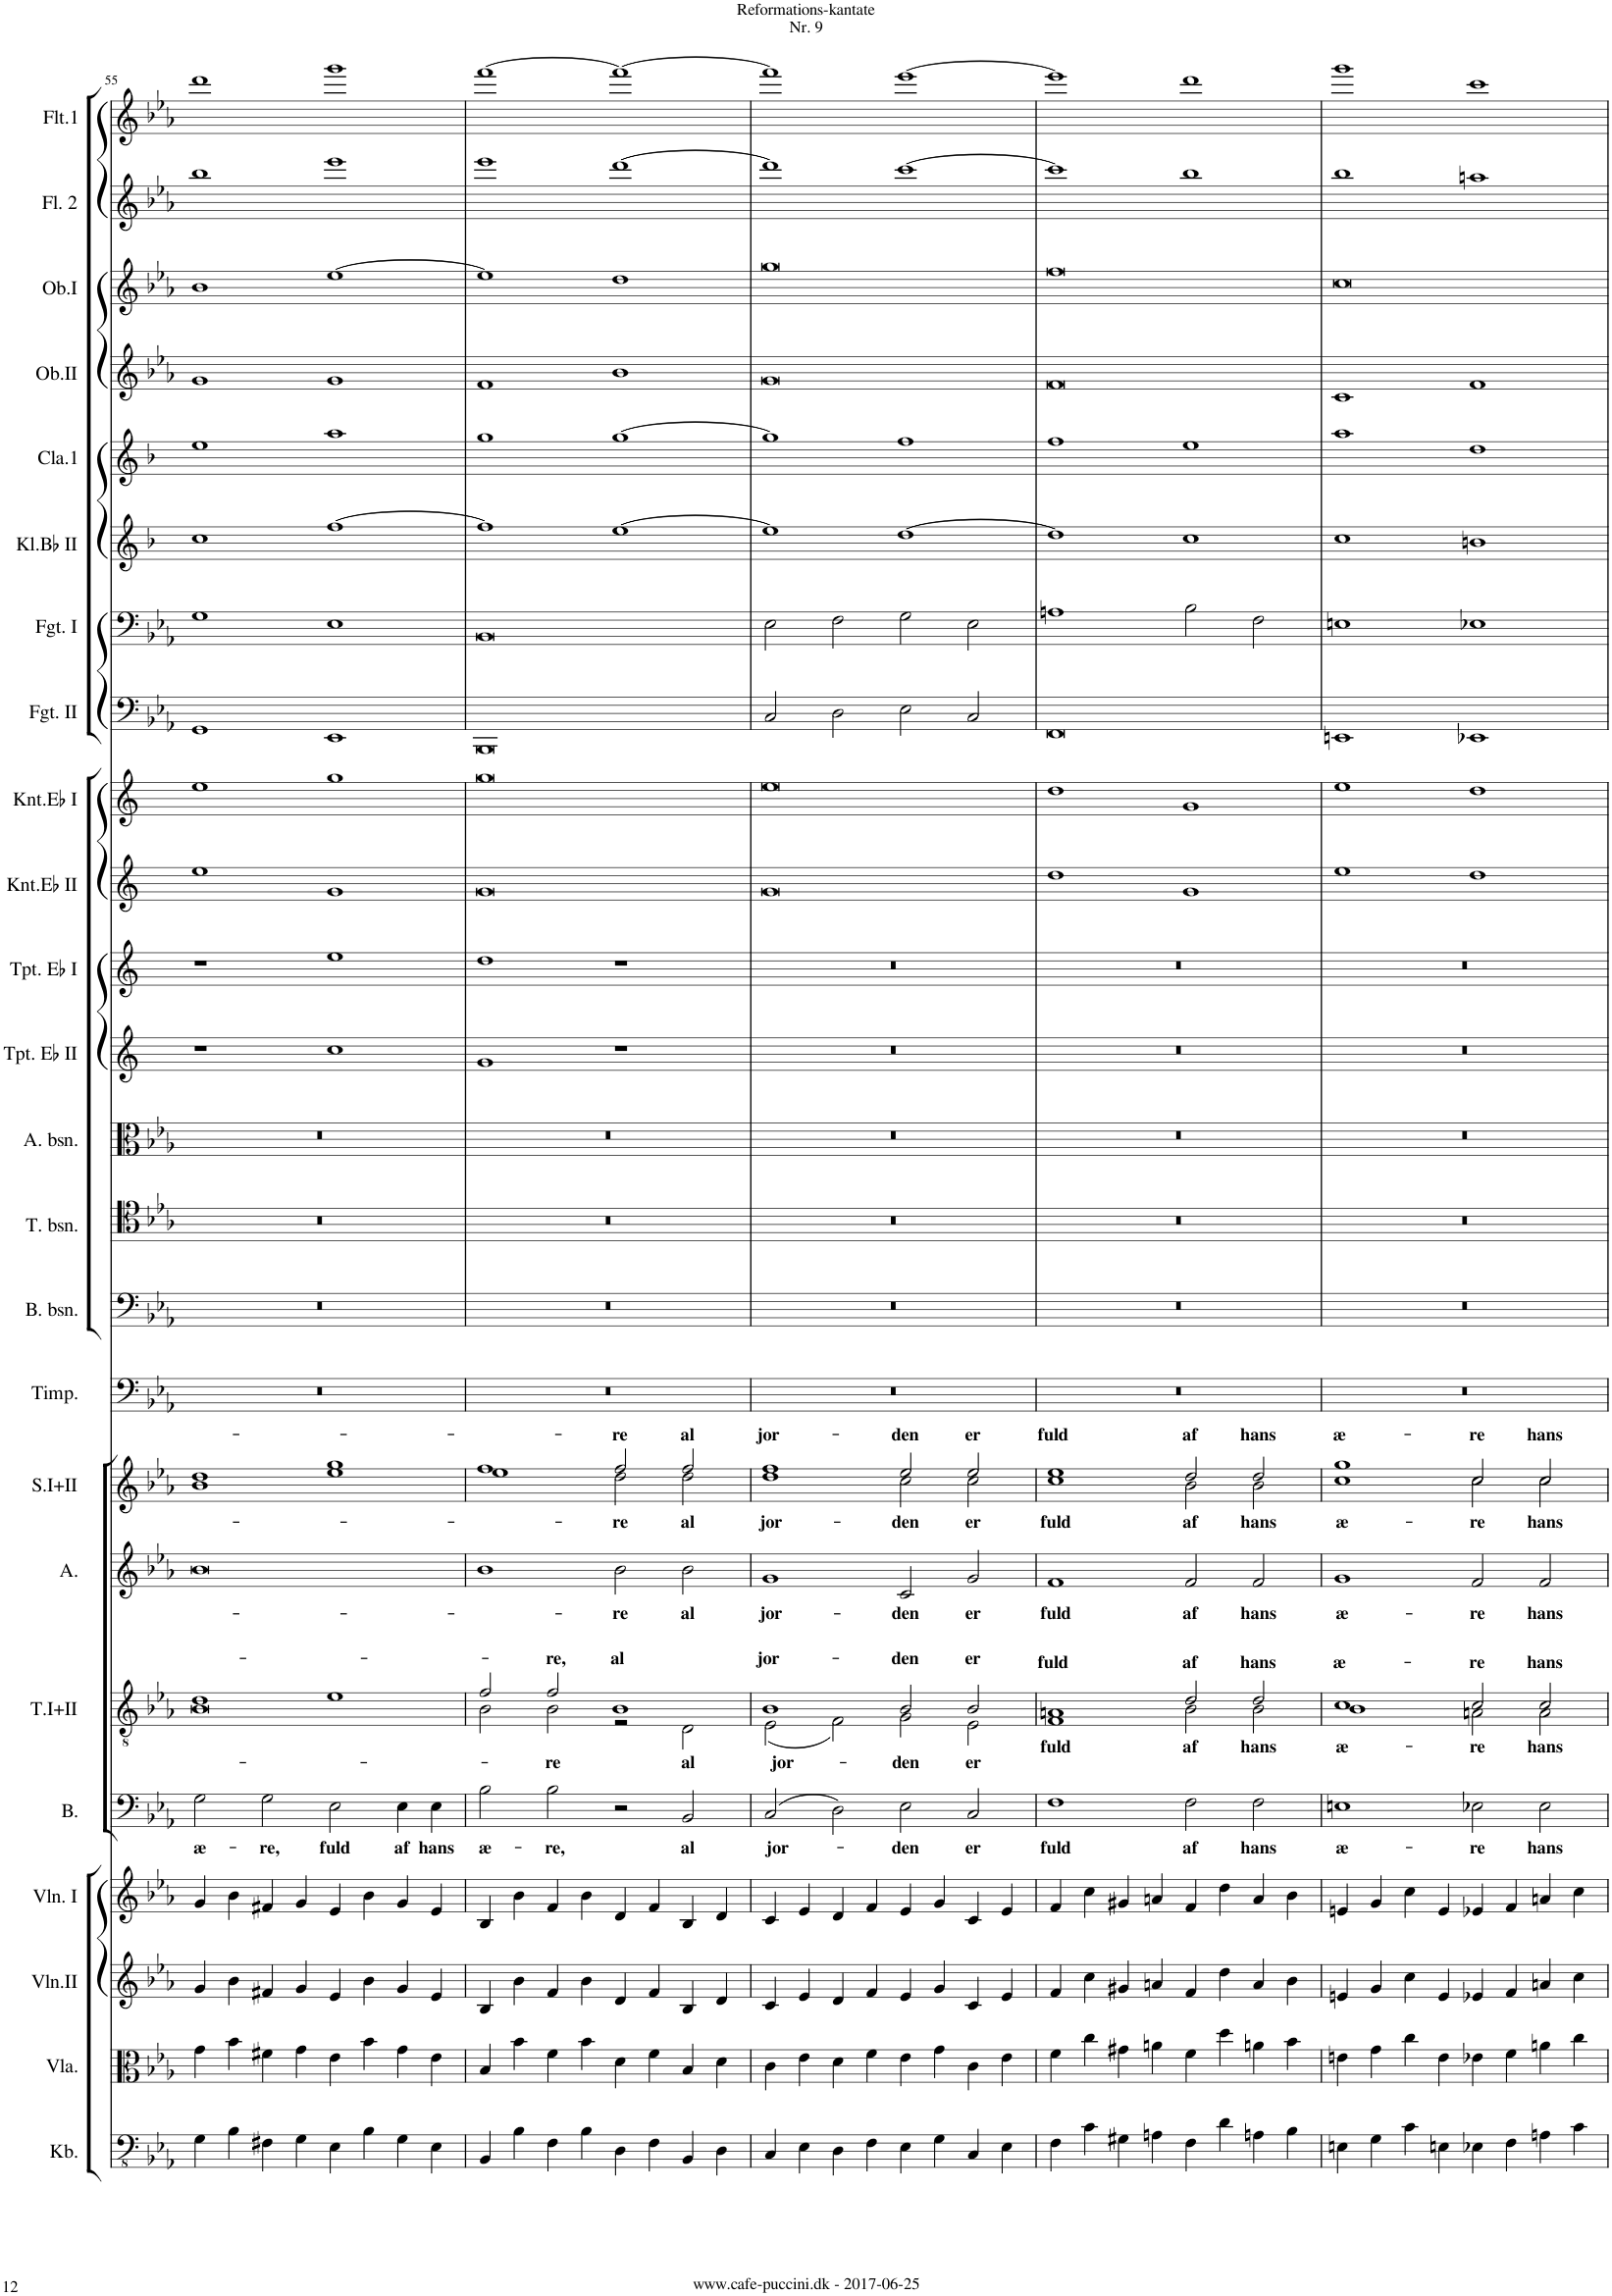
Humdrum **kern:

**kern	**kern	**kern	**kern	**kern	**text	**kern	**text	**kern	**text	**kern	**text	**kern	**kern	**kern	**kern	**kern	**kern	**kern	**kern	**kern	**kern	**kern	**kern	**kern	**kern	**kern	**kern
*part24	*part23	*part22	*part21	*part20	*part20	*part19	*part19	*part18	*part18	*part17	*part17	*part16	*part15	*part14	*part13	*part12	*part11	*part10	*part9	*part8	*part7	*part6	*part5	*part4	*part3	*part2	*part1
*staff24	*staff23	*staff22	*staff21	*staff20	*staff20	*staff19	*staff19	*staff18	*staff18	*staff17	*staff17	*staff16	*staff15	*staff14	*staff13	*staff12	*staff11	*staff10	*staff9	*staff8	*staff7	*staff6	*staff5	*staff4	*staff3	*staff2	*staff1
*I"Kontrabas	*I"Viola	*I"Violin II	*I"Violin I	*I"Bas	*	*I"Tenor I+II	*	*I"Alt	*	*I"Sopran I+II	*	*I"Timpani	*I"Basbasun	*I"Tenorbasun	*I"Altbasun	*I"Trompet i Eb II	*I"Trompet i Eb I	*I"Kornet i Eb II	*I"Kornet i Eb I	*I"Fagot II	*I"Fagot I	*I"Klarinet i Bb II	*I"Clarinetto 1 (Bb)	*I"Obo II	*I"Obo I	*I"Flauto 2	*I"Flauto 1
*I'Kb.	*I'Vla.	*I'Vln.II	*I'Vln. I	*I'B.	*	*I'T.I+II	*	*I'A.	*	*I'S.I+II	*	*I'Timp.	*I'B. bsn.	*I'T. bsn.	*I'A. bsn.	*I'Tpt. Eb II	*I'Tpt. Eb I	*I'Knt.Eb II	*I'Knt.Eb I	*I'Fgt. II	*I'Fgt. I	*I'Kl.Bb II	*I'Cla.1	*I'Ob.II	*I'Ob.I	*I'Fl. 2	*I'Flt.1
!!LO:PB:g=z
*clefFv4	*clefC3	*clefG2	*clefG2	*clefF4	*	*clefGv2	*	*clefG2	*	*clefG2	*	*clefF4	*clefF4	*clefC4	*clefC3	*clefG2	*clefG2	*clefG2	*clefG2	*clefF4	*clefF4	*clefG2	*clefG2	*clefG2	*clefG2	*clefG2	*clefG2
*Trd7c12	*	*	*	*	*	*	*	*	*	*	*	*	*	*	*	*Trd-2c-3	*Trd-2c-3	*Trd-2c-3	*Trd-2c-3	*	*	*Trd1c2	*Trd1c2	*	*	*	*
*k[b-e-a-]	*k[b-e-a-]	*k[b-e-a-]	*k[b-e-a-]	*k[b-e-a-]	*	*k[b-e-a-]	*	*k[b-e-a-]	*	*k[b-e-a-]	*	*k[b-e-a-]	*k[b-e-a-]	*k[b-e-a-]	*k[b-e-a-]	*k[]	*k[]	*k[]	*k[]	*k[b-e-a-]	*k[b-e-a-]	*k[b-]	*k[b-]	*k[b-e-a-]	*k[b-e-a-]	*k[b-e-a-]	*k[b-e-a-]
*M8/4	*M8/4	*M8/4	*M8/4	*M8/4	*	*M8/4	*	*M8/4	*	*M8/4	*	*M8/4	*M8/4	*M8/4	*M8/4	*M8/4	*M8/4	*M8/4	*M8/4	*M8/4	*M8/4	*M8/4	*M8/4	*M8/4	*M8/4	*M8/4	*M8/4
*met(c|)	*met(c|)	*met(c|)	*met(c|)	*met(c|)	*	*met(c|)	*	*met(c|)	*	*met(c|)	*	*met(c|)	*met(c|)	*met(c|)	*met(c|)	*met(c|)	*met(c|)	*met(c|)	*met(c|)	*met(c|)	*met(c|)	*met(c|)	*met(c|)	*met(c|)	*met(c|)	*met(c|)	*met(c|)
=55	=55	=55	=55	=55	=55	=55	=55	=55	=55	=55	=55	=55	=55	=55	=55	=55	=55	=55	=55	=55	=55	=55	=55	=55	=55	=55	=55
!	!	!	!	!	!LO:LY:b	!	!	!	!	!	!	!	!	!	!	!	!	!	!	!	!	!	!	!	!	!	!
*	*	*	*	*	*	*^	*	*	*	*^	*	*	*	*	*	*	*	*	*	*	*	*	*	*	*	*	*
4GG\	4g\	4g/	4g/	2G\	æ-	1d	0B-	.	0b-	.	1dd	1b-	.	0r	0r	0r	0r	1r	1r	1ee	1ee	1GG	1G	1cc	1ee	1g	1b-	1bb-	1ddd
4BB-\	4b-\	4b-\	4b-\	.	.	.	.	.	.	.	.	.	.	.	.	.	.	.	.	.	.	.	.	.	.	.	.	.	.
!	!	!	!	!	!LO:LY:b	!	!	!	!	!	!	!	!	!	!	!	!	!	!	!	!	!	!	!	!	!	!	!	!
4FF#X\	4f#X\	4f#X/	4f#X/	2G\	-re,	.	.	.	.	.	.	.	.	.	.	.	.	.	.	.	.	.	.	.	.	.	.	.	.
4GG\	4g\	4g/	4g/	.	.	.	.	.	.	.	.	.	.	.	.	.	.	.	.	.	.	.	.	.	.	.	.	.	.
!	!	!	!	!	!LO:LY:b	!	!	!	!	!	!	!	!	!	!	!	!	!	!	!	!	!	!	!	!	!	!	!	!
4EE-\	4e-\	4e-/	4e-/	2E-\	fuld	1e-	.	.	.	.	1gg	1ee-	.	.	.	.	.	1cc	1ee	1g	1gg	1EE-	1E-	[1ff	1aa	1g	[1ee-	1eee-	1ggg
4BB-\	4b-\	4b-\	4b-\	.	.	.	.	.	.	.	.	.	.	.	.	.	.	.	.	.	.	.	.	.	.	.	.	.	.
!	!	!	!	!	!LO:LY:b	!	!	!	!	!	!	!	!	!	!	!	!	!	!	!	!	!	!	!	!	!	!	!	!
4GG\	4g\	4g/	4g/	4E-\	af	.	.	.	.	.	.	.	.	.	.	.	.	.	.	.	.	.	.	.	.	.	.	.	.
!	!	!	!	!	!LO:LY:b	!	!	!	!	!	!	!	!	!	!	!	!	!	!	!	!	!	!	!	!	!	!	!	!
4EE-\	4e-\	4e-/	4e-/	4E-\	hans	.	.	.	.	.	.	.	.	.	.	.	.	.	.	.	.	.	.	.	.	.	.	.	.
=56	=56	=56	=56	=56	=56	=56	=56	=56	=56	=56	=56	=56	=56	=56	=56	=56	=56	=56	=56	=56	=56	=56	=56	=56	=56	=56	=56	=56	=56
!	!	!	!	!	!LO:LY:b	!	!	!	!	!	!	!	!	!	!	!	!	!	!	!	!	!	!	!	!	!	!	!	!
4BBB-/	4B-/	4B-/	4B-/	2B-\	æ-	2f/	2B-\	.	1b-	.	1ff	1ee-	.	0r	0r	0r	0r	1g	1dd	0g	0gg	0BBB-	0BB-	1ff]	1gg	1f	1ee-]	1eee-	[1fff
4BB-\	4b-\	4b-\	4b-\	.	.	.	.	.	.	.	.	.	.	.	.	.	.	.	.	.	.	.	.	.	.	.	.	.	.
!	!	!	!	!	!LO:LY:b	!	!	!LO:LY:a	!	!	!	!	!	!	!	!	!	!	!	!	!	!	!	!	!	!	!	!	!
!	!	!	!	!	!	!	!	!LO:LY:b	!	!	!	!	!	!	!	!	!	!	!	!	!	!	!	!	!	!	!	!	!
4FF\	4f\	4f/	4f/	2B-\	-re,	2f/	2B-\	-re	.	.	.	.	.	.	.	.	.	.	.	.	.	.	.	.	.	.	.	.	.
4BB-\	4b-\	4b-\	4b-\	.	.	.	.	.	.	.	.	.	.	.	.	.	.	.	.	.	.	.	.	.	.	.	.	.	.
!	!	!	!	!	!	!	!	!LO:LY:a	!	!LO:LY:b	!	!	!LO:LY:a	!	!	!	!	!	!	!	!	!	!	!	!	!	!	!	!
!	!	!	!	!	!	!	!	!	!	!	!	!	!LO:LY:b	!	!	!	!	!	!	!	!	!	!	!	!	!	!	!	!
4DD\	4d\	4d/	4d/	2r	.	1B-	2r	al	2b-\	-re	2ff/	2dd\	-re	.	.	.	.	1r	1r	.	.	.	.	[1ee	[1gg	1b-	1dd	[1ddd	1fff_
4FF\	4f\	4f/	4f/	.	.	.	.	.	.	.	.	.	.	.	.	.	.	.	.	.	.	.	.	.	.	.	.	.	.
!	!	!	!	!	!LO:LY:b	!	!	!LO:LY:b	!	!LO:LY:b	!	!	!LO:LY:a	!	!	!	!	!	!	!	!	!	!	!	!	!	!	!	!
!	!	!	!	!	!	!	!	!	!	!	!	!	!LO:LY:b	!	!	!	!	!	!	!	!	!	!	!	!	!	!	!	!
4BBB-/	4B-/	4B-/	4B-/	2BB-/	al	.	2D\	al	2b-\	al	2ff/	2dd\	al	.	.	.	.	.	.	.	.	.	.	.	.	.	.	.	.
4DD\	4d\	4d/	4d/	.	.	.	.	.	.	.	.	.	.	.	.	.	.	.	.	.	.	.	.	.	.	.	.	.	.
=57	=57	=57	=57	=57	=57	=57	=57	=57	=57	=57	=57	=57	=57	=57	=57	=57	=57	=57	=57	=57	=57	=57	=57	=57	=57	=57	=57	=57	=57
!	!	!	!	!	!LO:LY:b	!	!	!LO:LY:a	!	!	!	!	!	!	!	!	!	!	!	!	!	!	!	!	!	!	!	!	!
!	!	!	!	!	!	!	!	!LO:LY:b	!	!LO:LY:b	!	!	!LO:LY:a	!	!	!	!	!	!	!	!	!	!	!	!	!	!	!	!
!	!	!	!	!	!	!	!	!	!	!	!	!	!LO:LY:b	!	!	!	!	!	!	!	!	!	!	!	!	!	!	!	!
4CC/	4c\	4c/	4c/	(2C/	jor-	1B-	(2E-\	jor-	1g	jor-	1ff	1dd	jor-	0r	0r	0r	0r	0r	0r	0g	0ee	2C/	2E-\	1ee]	1gg]	0g	0gg	1ddd]	1fff]
4EE-\	4e-\	4e-/	4e-/	.	.	.	.	.	.	.	.	.	.	.	.	.	.	.	.	.	.	.	.	.	.	.	.	.	.
4DD\	4d\	4d/	4d/	2D\)	.	.	2F\)	.	.	.	.	.	.	.	.	.	.	.	.	.	.	2D\	2F\	.	.	.	.	.	.
4FF\	4f\	4f/	4f/	.	.	.	.	.	.	.	.	.	.	.	.	.	.	.	.	.	.	.	.	.	.	.	.	.	.
!	!	!	!	!	!LO:LY:b	!	!	!LO:LY:a	!	!	!	!	!	!	!	!	!	!	!	!	!	!	!	!	!	!	!	!	!
!	!	!	!	!	!	!	!	!LO:LY:b	!	!LO:LY:b	!	!	!LO:LY:a	!	!	!	!	!	!	!	!	!	!	!	!	!	!	!	!
!	!	!	!	!	!	!	!	!	!	!	!	!	!LO:LY:b	!	!	!	!	!	!	!	!	!	!	!	!	!	!	!	!
4EE-\	4e-\	4e-/	4e-/	2E-\	-den	2B-/	2G\	-den	2c/	-den	2ee-/	2cc\	-den	.	.	.	.	.	.	.	.	2E-\	2G\	[1dd	1ff	.	.	[1ccc	[1eee-
4GG\	4g\	4g/	4g/	.	.	.	.	.	.	.	.	.	.	.	.	.	.	.	.	.	.	.	.	.	.	.	.	.	.
!	!	!	!	!	!LO:LY:b	!	!	!LO:LY:a	!	!	!	!	!	!	!	!	!	!	!	!	!	!	!	!	!	!	!	!	!
!	!	!	!	!	!	!	!	!LO:LY:b	!	!LO:LY:b	!	!	!LO:LY:a	!	!	!	!	!	!	!	!	!	!	!	!	!	!	!	!
!	!	!	!	!	!	!	!	!	!	!	!	!	!LO:LY:b	!	!	!	!	!	!	!	!	!	!	!	!	!	!	!	!
4CC/	4c\	4c/	4c/	2C/	er	2B-/	2E-\	er	2g/	er	2ee-/	2cc\	er	.	.	.	.	.	.	.	.	2C/	2E-\	.	.	.	.	.	.
4EE-\	4e-\	4e-/	4e-/	.	.	.	.	.	.	.	.	.	.	.	.	.	.	.	.	.	.	.	.	.	.	.	.	.	.
=58	=58	=58	=58	=58	=58	=58	=58	=58	=58	=58	=58	=58	=58	=58	=58	=58	=58	=58	=58	=58	=58	=58	=58	=58	=58	=58	=58	=58	=58
!	!	!	!	!	!LO:LY:b	!	!	!LO:LY:a	!	!	!	!	!	!	!	!	!	!	!	!	!	!	!	!	!	!	!	!	!
!	!	!	!	!	!	!	!	!LO:LY:b	!	!LO:LY:b	!	!	!LO:LY:a	!	!	!	!	!	!	!	!	!	!	!	!	!	!	!	!
!	!	!	!	!	!	!	!	!	!	!	!	!	!LO:LY:b	!	!	!	!	!	!	!	!	!	!	!	!	!	!	!	!
4FF\	4f\	4f/	4f/	1F	fuld	1An	1F	fuld	1f	fuld	1ee-	1cc	fuld	0r	0r	0r	0r	0r	0r	1dd	1dd	0FF	1An	1dd]	1ff	0f	0ff	1ccc]	1eee-]
4C\	4cc\	4cc\	4cc\	.	.	.	.	.	.	.	.	.	.	.	.	.	.	.	.	.	.	.	.	.	.	.	.	.	.
4GG#X\	4g#X\	4g#X/	4g#X/	.	.	.	.	.	.	.	.	.	.	.	.	.	.	.	.	.	.	.	.	.	.	.	.	.	.
4AAn\	4an\	4an/	4an/	.	.	.	.	.	.	.	.	.	.	.	.	.	.	.	.	.	.	.	.	.	.	.	.	.	.
!	!	!	!	!	!LO:LY:b	!	!	!LO:LY:a	!	!	!	!	!	!	!	!	!	!	!	!	!	!	!	!	!	!	!	!	!
!	!	!	!	!	!	!	!	!LO:LY:b	!	!LO:LY:b	!	!	!LO:LY:a	!	!	!	!	!	!	!	!	!	!	!	!	!	!	!	!
!	!	!	!	!	!	!	!	!	!	!	!	!	!LO:LY:b	!	!	!	!	!	!	!	!	!	!	!	!	!	!	!	!
4FF\	4f\	4f/	4f/	2F\	af	2d/	2B-\	af	2f/	af	2dd/	2b-\	af	.	.	.	.	.	.	1g	1g	.	2B-\	1cc	1ee	.	.	1bb-	1ddd
4D\	4dd\	4dd\	4dd\	.	.	.	.	.	.	.	.	.	.	.	.	.	.	.	.	.	.	.	.	.	.	.	.	.	.
!	!	!	!	!	!LO:LY:b	!	!	!LO:LY:a	!	!	!	!	!	!	!	!	!	!	!	!	!	!	!	!	!	!	!	!	!
!	!	!	!	!	!	!	!	!LO:LY:b	!	!LO:LY:b	!	!	!LO:LY:a	!	!	!	!	!	!	!	!	!	!	!	!	!	!	!	!
!	!	!	!	!	!	!	!	!	!	!	!	!	!LO:LY:b	!	!	!	!	!	!	!	!	!	!	!	!	!	!	!	!
4AAn\	4an\	4a/	4a/	2F\	hans	2d/	2B-\	hans	2f/	hans	2dd/	2b-\	hans	.	.	.	.	.	.	.	.	.	2F\	.	.	.	.	.	.
4BB-\	4b-\	4b-\	4b-\	.	.	.	.	.	.	.	.	.	.	.	.	.	.	.	.	.	.	.	.	.	.	.	.	.	.
=59	=59	=59	=59	=59	=59	=59	=59	=59	=59	=59	=59	=59	=59	=59	=59	=59	=59	=59	=59	=59	=59	=59	=59	=59	=59	=59	=59	=59	=59
!	!	!	!	!	!LO:LY:b	!	!	!LO:LY:a	!	!	!	!	!	!	!	!	!	!	!	!	!	!	!	!	!	!	!	!	!
!	!	!	!	!	!	!	!	!LO:LY:b	!	!LO:LY:b	!	!	!LO:LY:a	!	!	!	!	!	!	!	!	!	!	!	!	!	!	!	!
!	!	!	!	!	!	!	!	!	!	!	!	!	!LO:LY:b	!	!	!	!	!	!	!	!	!	!	!	!	!	!	!	!
4EEn\	4en\	4en/	4en/	1En	æ-	1c	1B-	æ-	1g	æ-	1gg	1cc	æ-	0r	0r	0r	0r	0r	0r	1ee	1ee	1EEn	1En	1cc	1aa	1c	0cc	1bb-	1ggg
4GG\	4g\	4g/	4g/	.	.	.	.	.	.	.	.	.	.	.	.	.	.	.	.	.	.	.	.	.	.	.	.	.	.
4C\	4cc\	4cc\	4cc\	.	.	.	.	.	.	.	.	.	.	.	.	.	.	.	.	.	.	.	.	.	.	.	.	.	.
4EEn\	4e\	4e/	4e/	.	.	.	.	.	.	.	.	.	.	.	.	.	.	.	.	.	.	.	.	.	.	.	.	.	.
!	!	!	!	!	!LO:LY:b	!	!	!LO:LY:a	!	!	!	!	!	!	!	!	!	!	!	!	!	!	!	!	!	!	!	!	!
!	!	!	!	!	!	!	!	!LO:LY:b	!	!LO:LY:b	!	!	!LO:LY:a	!	!	!	!	!	!	!	!	!	!	!	!	!	!	!	!
!	!	!	!	!	!	!	!	!	!	!	!	!	!LO:LY:b	!	!	!	!	!	!	!	!	!	!	!	!	!	!	!	!
4EE-X\	4e-X\	4e-X/	4e-X/	2E-X\	-re	2c/	2An\	-re	2f/	-re	2cc/	2cc\	-re	.	.	.	.	.	.	1dd	1dd	1EE-X	1E-X	1bn	1dd	1f	.	1aan	1ccc
4FF\	4f\	4f/	4f/	.	.	.	.	.	.	.	.	.	.	.	.	.	.	.	.	.	.	.	.	.	.	.	.	.	.
!	!	!	!	!	!LO:LY:b	!	!	!LO:LY:a	!	!	!	!	!	!	!	!	!	!	!	!	!	!	!	!	!	!	!	!	!
!	!	!	!	!	!	!	!	!LO:LY:b	!	!LO:LY:b	!	!	!LO:LY:a	!	!	!	!	!	!	!	!	!	!	!	!	!	!	!	!
!	!	!	!	!	!	!	!	!	!	!	!	!	!LO:LY:b	!	!	!	!	!	!	!	!	!	!	!	!	!	!	!	!
4AAn\	4an\	4an/	4an/	2E-\	hans	2c/	2A\	hans	2f/	hans	2cc/	2cc\	hans	.	.	.	.	.	.	.	.	.	.	.	.	.	.	.	.
4C\	4cc\	4cc\	4cc\	.	.	.	.	.	.	.	.	.	.	.	.	.	.	.	.	.	.	.	.	.	.	.	.	.	.
*	*	*	*	*	*	*v	*v	*	*	*	*v	*v	*	*	*	*	*	*	*	*	*	*	*	*	*	*	*	*	*
=	=	=	=	=	=	=	=	=	=	=	=	=	=	=	=	=	=	=	=	=	=	=	=	=	=	=	=
*-	*-	*-	*-	*-	*-	*-	*-	*-	*-	*-	*-	*-	*-	*-	*-	*-	*-	*-	*-	*-	*-	*-	*-	*-	*-	*-	*-
